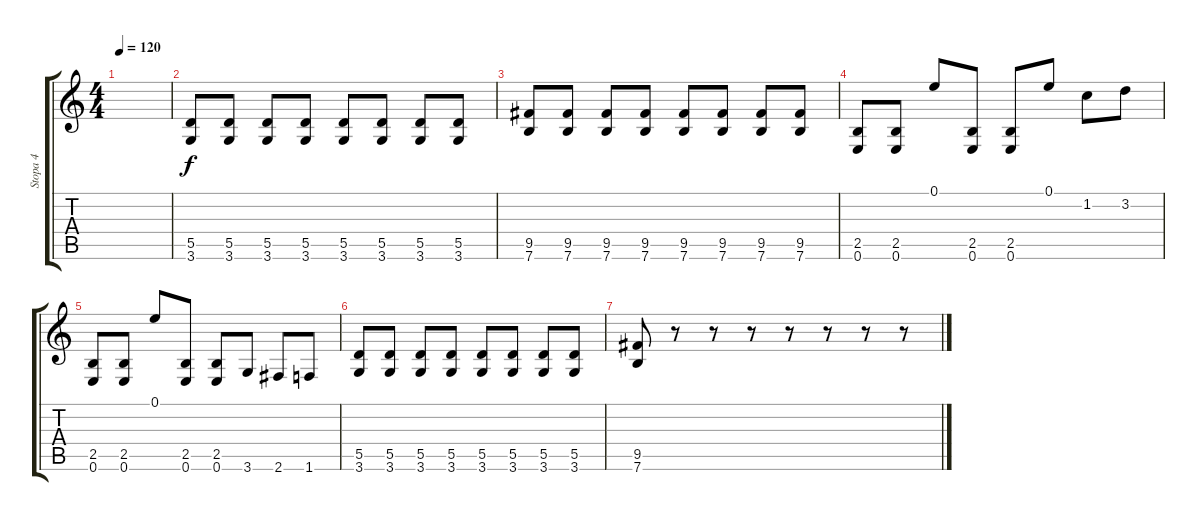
\track ("Stopa 4" "Stopa 4") {instrument distortionguitar}
\staff {score tabs}
\tuning (E4 B3 G3 D3 A2 E2) {hide}
\ts (4 4)
\tempo 120
\clef g2
\ks c
|
(5.5 3.6).8 (5.5 3.6).8 (5.5 3.6).8 (5.5 3.6).8 (5.5 3.6).8 (5.5 3.6).8 (5.5 3.6).8 (5.5 3.6).8 |
(9.5 7.6).8 (9.5 7.6).8 (9.5 7.6).8 (9.5 7.6).8 (9.5 7.6).8 (9.5 7.6).8 (9.5 7.6).8 (9.5 7.6).8 |
(2.5 0.6).8 (2.5 0.6).8 0.1.8{instrument overdrivenguitar} (2.5 0.6).8{instrument distortionguitar} (2.5 0.6).8 0.1.8{instrument overdrivenguitar} 1.2.8 3.2.8 |
(2.5 0.6).8{instrument distortionguitar} (2.5 0.6).8 0.1.8{instrument overdrivenguitar} (2.5 0.6).8{instrument distortionguitar} (2.5 0.6).8 3.6.8 2.6.8 1.6.8 |
(5.5 3.6).8 (5.5 3.6).8 (5.5 3.6).8 (5.5 3.6).8 (5.5 3.6).8 (5.5 3.6).8 (5.5 3.6).8 (5.5 3.6).8 |
(9.5 7.6).8 r.8 r.8 r.8 r.8 r.8 r.8 r.8
